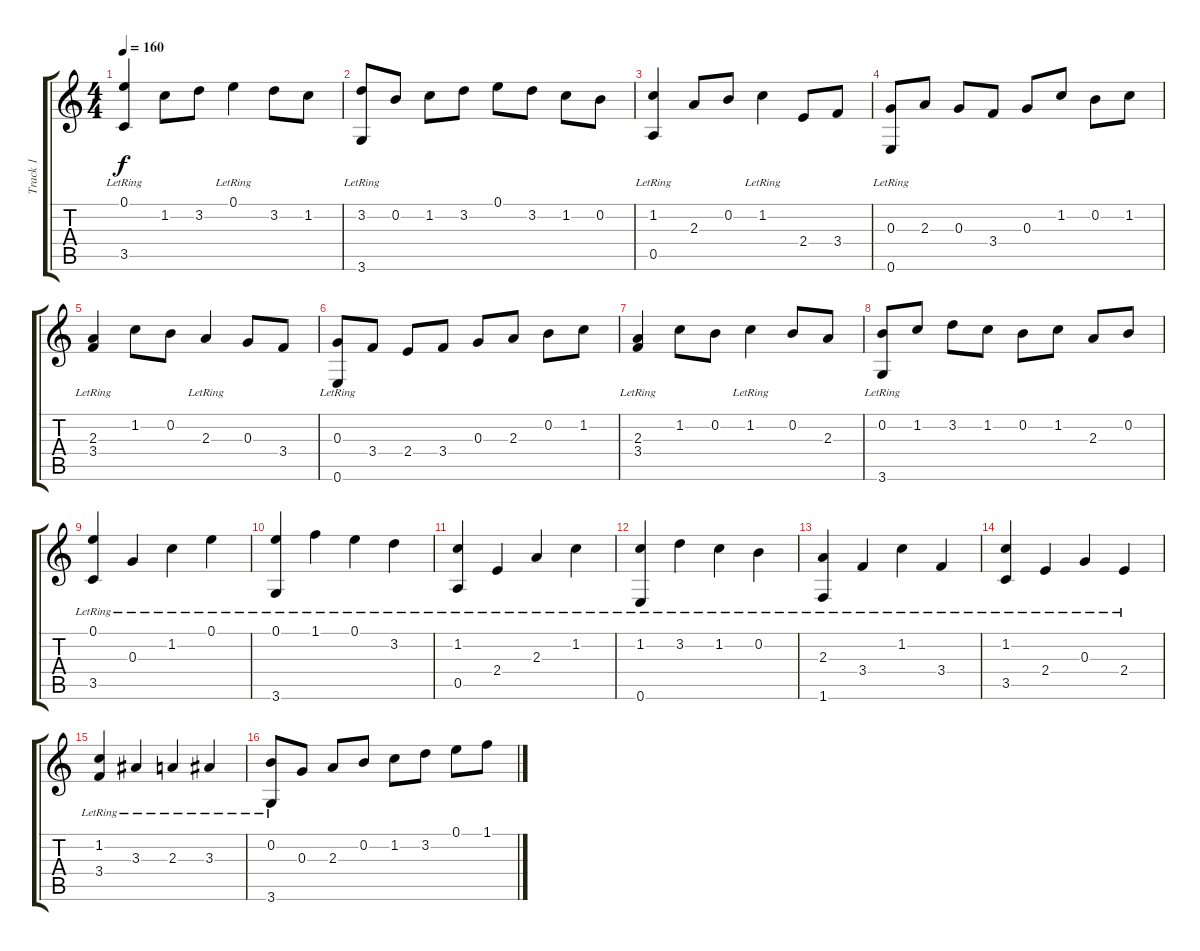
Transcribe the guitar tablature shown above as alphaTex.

\track ("Track 1" "Track 1") {instrument acousticguitarsteel}
\staff {score tabs}
\tuning (E4 B3 G3 D3 A2 E2) {hide}
\ts (4 4)
\tempo 160
\clef g2
\ks c
(0.1 3.5{lr}).4{dy f} 1.2.8 3.2.8 0.1{lr}.4 3.2.8 1.2.8 |
(3.2{lr} 3.6).8 0.2.8 1.2.8 3.2.8 0.1.8 3.2.8 1.2.8 0.2.8 |
(1.2{lr} 0.5).4 2.3.8 0.2.8 1.2{lr}.4 2.4.8 3.4.8 |
(0.3 0.6{lr}).8 2.3.8 0.3.8 3.4.8 0.3.8 1.2.8 0.2.8 1.2.8 |
(2.3 3.4{lr}).4 1.2.8 0.2.8 2.3{lr}.4 0.3.8 3.4.8 |
(0.3{lr} 0.6{lr}).8 3.4.8 2.4.8 3.4.8 0.3.8 2.3.8 0.2.8 1.2.8 |
(2.3{lr} 3.4{lr}).4 1.2.8 0.2.8 1.2{lr}.4 0.2.8 2.3.8 |
(0.2{lr} 3.6).8 1.2.8 3.2.8 1.2.8 0.2.8 1.2.8 2.3.8 0.2.8 |
(0.1{lr} 3.5{lr}).4 0.3{lr}.4 1.2{lr}.4 0.1{lr}.4 |
(0.1{lr} 3.6{lr}).4 1.1{lr}.4 0.1{lr}.4 3.2{lr}.4 |
(1.2{lr} 0.5{lr}).4 2.4{lr}.4 2.3{lr}.4 1.2{lr}.4 |
(1.2{lr} 0.6{lr}).4 3.2{lr}.4 1.2{lr}.4 0.2{lr}.4 |
(2.3{lr} 1.6{lr}).4 3.4{lr}.4 1.2{lr}.4 3.4{lr}.4 |
(1.2{lr} 3.5{lr}).4 2.4{lr}.4 0.3{lr}.4 2.4{lr}.4 |
(1.2{lr} 3.4{lr}).4 3.3{lr}.4 2.3{lr}.4 3.3{lr}.4 |
(0.2 3.6{lr}).8 0.3.8 2.3.8 0.2.8 1.2.8 3.2.8 0.1.8 1.1.8
